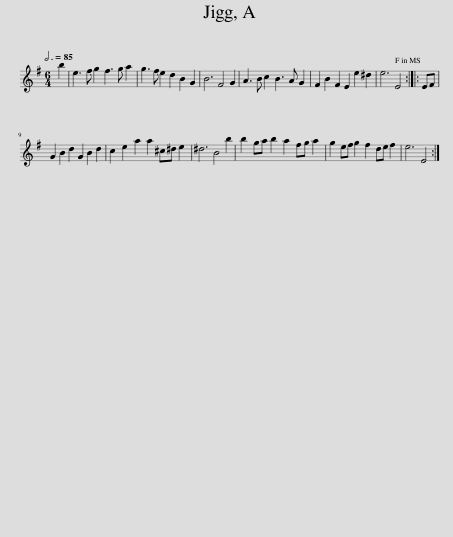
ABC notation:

X:1
L:1/8
Q:3/4=85
M:6/4
I:linebreak $
K:G
V:1 treble
V:1
 b2 | e3 f g2 f3 g a2 | g3 f e2 d2 B2 G2 | B6 F4 G2 | A3 B c2 B3 A G2 | %5
 F2 B2 F2 E2 e2 ^d2 | e6 E4 :: EF |$ G2 B2 d2 G2 B2 d2 | c2 e2 a2 a2 ^c^d e2 | %10
 ^d6 B4 b2 | b2 ga b2 a2 fg a2 | g2 ef g2 f2 de f2 | e6 E4 :| %14
